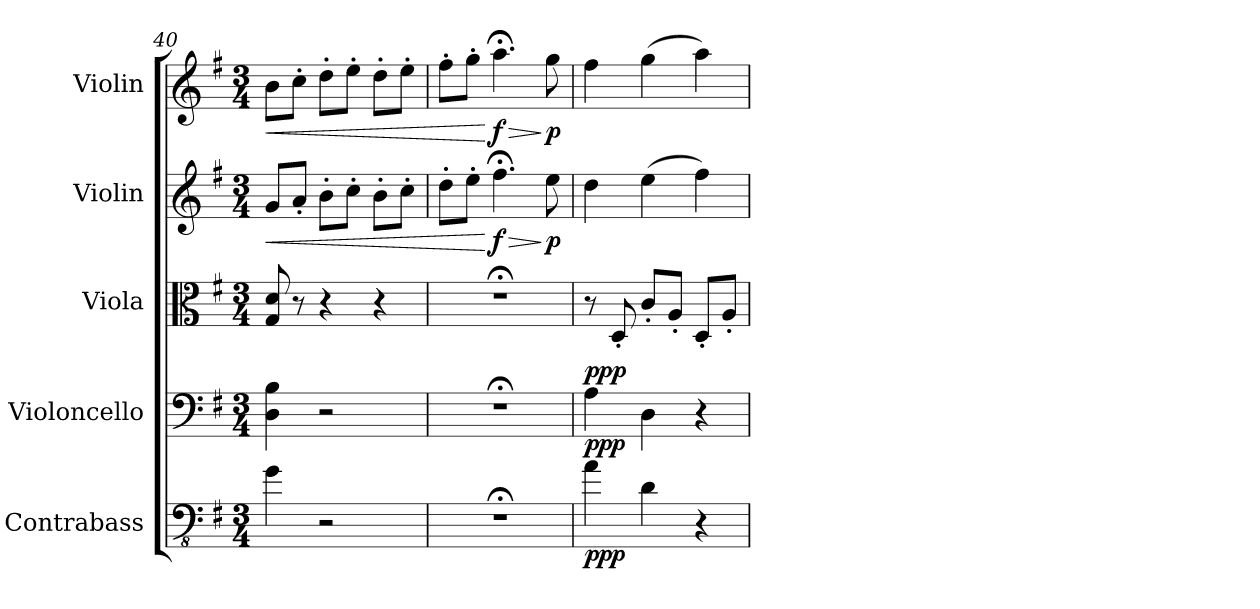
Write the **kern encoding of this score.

**kern	**dynam	**kern	**dynam	**kern	**dynam	**kern	**dynam	**kern	**dynam
*part5	*part5	*part4	*part4	*part3	*part3	*part2	*part2	*part1	*part1
*staff5	*staff5	*staff4	*staff4	*staff3	*staff3	*staff2	*staff2	*staff1	*staff1
*I"Contrabass	*	*I"Violoncello	*	*I"Viola	*	*I"Violin	*	*I"Violin	*
*I'Cb.	*	*I'Vc.	*	*I'Vla.	*	*I'Vln.	*	*I'Vln.	*
*clefFv4	*	*clefF4	*	*clefC3	*	*clefG2	*	*clefG2	*
*ITrd7c12	*	*	*	*	*	*	*	*	*
*k[f#]	*	*k[f#]	*	*k[f#]	*	*k[f#]	*	*k[f#]	*
*M3/4	*	*M3/4	*	*M3/4	*	*M3/4	*	*M3/4	*
=40	=40	=40	=40	=40	=40	=40	=40	=40	=40
!	!	!	!	!	!	!	!LO:HP:b	!	!LO:HP:b
4GG\	.	4D\ 4B\	.	8G/ 8d/	.	8g/L	<	8b\L	<
.	.	.	.	8r	.	8a'/J	.	8cc'\J	.
2r	.	2r	.	4r	.	8b'\L	.	8dd'\L	.
.	.	.	.	.	.	8cc'\J	.	8ee'\J	.
.	.	.	.	4r	.	8b'\L	.	8dd'\L	.
.	.	.	.	.	.	8cc'\J	.	8ee'\J	.
=41	=41	=41	=41	=41	=41	=41	=41	=41	=41
2.r;<	.	2.r;<	.	2.r;<	.	8dd'\L	.	8ff#'\L	.
.	.	.	.	.	.	8ee'\J	.	8gg'\J	.
*	*	*	*	*	*	*	*	*MM48	*
!	!	!	!	!	!	!	!LO:HP:n=1:b	!	!LO:HP:n=1:b
!	!	!	!	!	!	!	!LO:DY:n=1:b	!	!LO:DY:n=1:b
.	.	.	.	.	.	4.ff#;<\	[ > f	4.aa;<\	[ > f
*	*	*	*	*	*	*	*	*MM90	*
!	!	!	!	!	!	!	!LO:DY:n=2:b	!	!LO:DY:n=2:b
.	.	.	.	.	.	8ee\	] p	8gg\	] p
=42	=42	=42	=42	=42	=42	=42	=42	=42	=42
*	*	*	*	*	*	*	*	*MM207	*
!	!LO:DY:b	!	!LO:DY:b	!	!LO:DY:b	!	!	!	!
4AA\	ppp	4A\	ppp	8r	pp	4dd\	.	4ff#\	.
!	!	!	!	!	!LO:DY:b	!	!	!	!
.	.	.	.	8D'/	p	.	.	.	.
4DD\	.	4D\	.	8c'/L	.	(4ee\	.	(4gg\	.
.	.	.	.	8A'/J	.	.	.	.	.
4r	.	4r	.	8D'/L	.	4ff#\)	.	4aa\)	.
.	.	.	.	8A'/J	.	.	.	.	.
=	=	=	=	=	=	=	=	=	=
*-	*-	*-	*-	*-	*-	*-	*-	*-	*-
